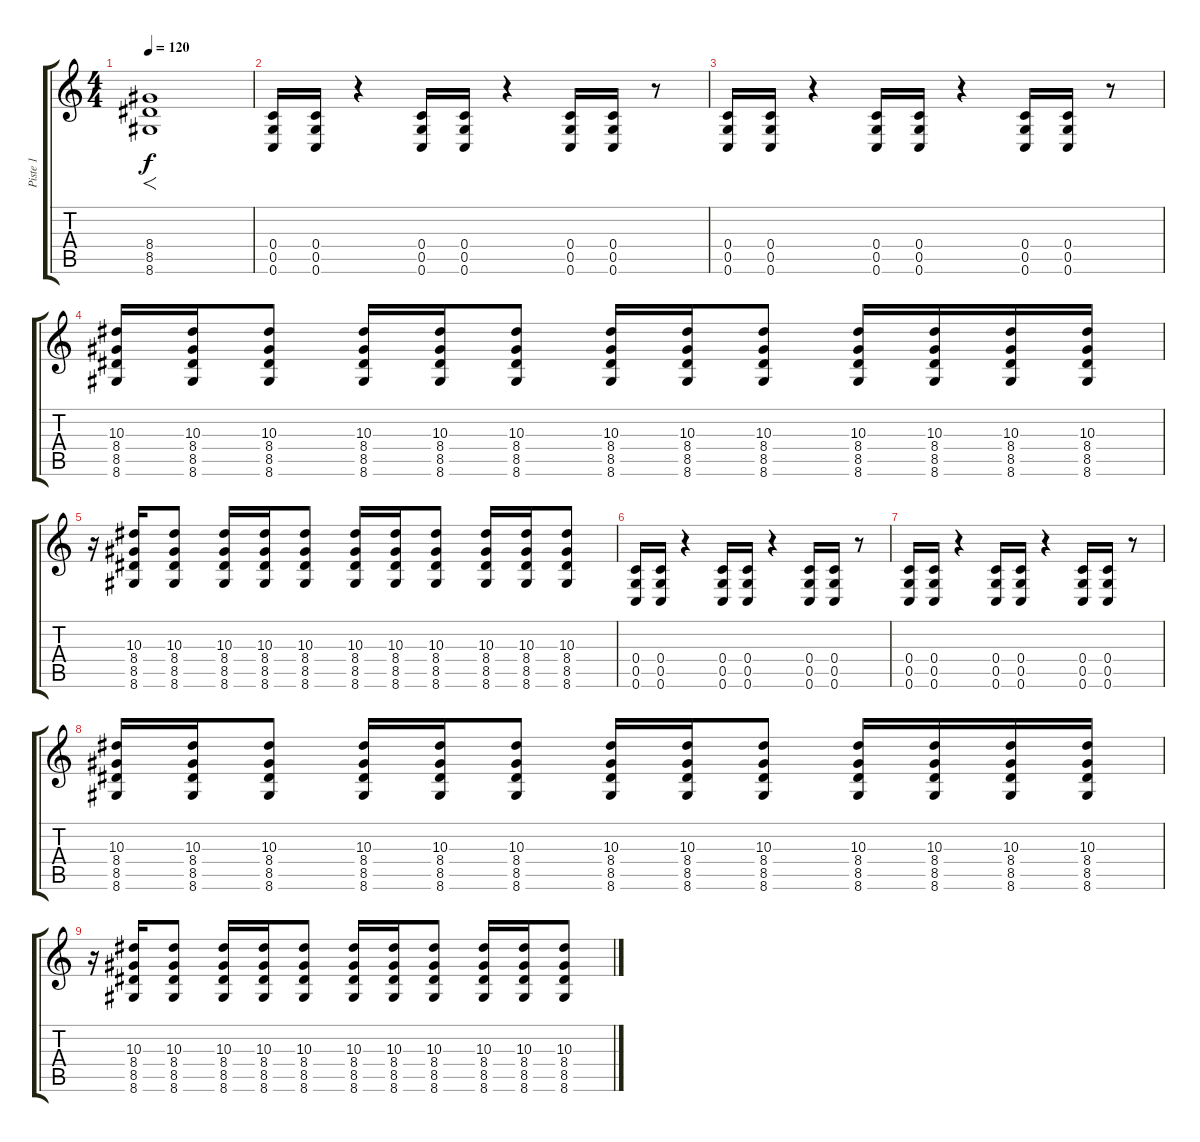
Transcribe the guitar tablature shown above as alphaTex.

\track ("Piste 1" "Piste 1") {instrument overdrivenguitar}
\staff {score tabs}
\tuning (D4 A3 F3 C3 G2 C2) {hide}
\ts (4 4)
\tempo 120
\clef g2
\ks c
(8.4 8.5 8.6).1{f dy f instrument overdrivenguitar} |
(0.4 0.5 0.6).16 (0.4 0.5 0.6).16 r.4 (0.4 0.5 0.6).16 (0.4 0.5 0.6).16 r.4 (0.4 0.5 0.6).16 (0.4 0.5 0.6).16 r.8 |
(0.4 0.5 0.6).16 (0.4 0.5 0.6).16 r.4 (0.4 0.5 0.6).16 (0.4 0.5 0.6).16 r.4 (0.4 0.5 0.6).16 (0.4 0.5 0.6).16 r.8 |
(10.3 8.4 8.5 8.6).16 (10.3 8.4 8.5 8.6).16 (10.3 8.4 8.5 8.6).8 (10.3 8.4 8.5 8.6).16 (10.3 8.4 8.5 8.6).16 (10.3 8.4 8.5 8.6).8 (10.3 8.4 8.5 8.6).16 (10.3 8.4 8.5 8.6).16 (10.3 8.4 8.5 8.6).8 (10.3 8.4 8.5 8.6).16 (10.3 8.4 8.5 8.6).16 (10.3 8.4 8.5 8.6).16 (10.3 8.4 8.5 8.6).16 |
r.16 (10.3 8.4 8.5 8.6).16 (10.3 8.4 8.5 8.6).8 (10.3 8.4 8.5 8.6).16 (10.3 8.4 8.5 8.6).16 (10.3 8.4 8.5 8.6).8 (10.3 8.4 8.5 8.6).16 (10.3 8.4 8.5 8.6).16 (10.3 8.4 8.5 8.6).8 (10.3 8.4 8.5 8.6).16 (10.3 8.4 8.5 8.6).16 (10.3 8.4 8.5 8.6).8 |
(0.4 0.5 0.6).16 (0.4 0.5 0.6).16 r.4 (0.4 0.5 0.6).16 (0.4 0.5 0.6).16 r.4 (0.4 0.5 0.6).16 (0.4 0.5 0.6).16 r.8 |
(0.4 0.5 0.6).16 (0.4 0.5 0.6).16 r.4 (0.4 0.5 0.6).16 (0.4 0.5 0.6).16 r.4 (0.4 0.5 0.6).16 (0.4 0.5 0.6).16 r.8 |
(10.3 8.4 8.5 8.6).16 (10.3 8.4 8.5 8.6).16 (10.3 8.4 8.5 8.6).8 (10.3 8.4 8.5 8.6).16 (10.3 8.4 8.5 8.6).16 (10.3 8.4 8.5 8.6).8 (10.3 8.4 8.5 8.6).16 (10.3 8.4 8.5 8.6).16 (10.3 8.4 8.5 8.6).8 (10.3 8.4 8.5 8.6).16 (10.3 8.4 8.5 8.6).16 (10.3 8.4 8.5 8.6).16 (10.3 8.4 8.5 8.6).16 |
r.16 (10.3 8.4 8.5 8.6).16 (10.3 8.4 8.5 8.6).8 (10.3 8.4 8.5 8.6).16 (10.3 8.4 8.5 8.6).16 (10.3 8.4 8.5 8.6).8 (10.3 8.4 8.5 8.6).16 (10.3 8.4 8.5 8.6).16 (10.3 8.4 8.5 8.6).8 (10.3 8.4 8.5 8.6).16 (10.3 8.4 8.5 8.6).16 (10.3 8.4 8.5 8.6).8
